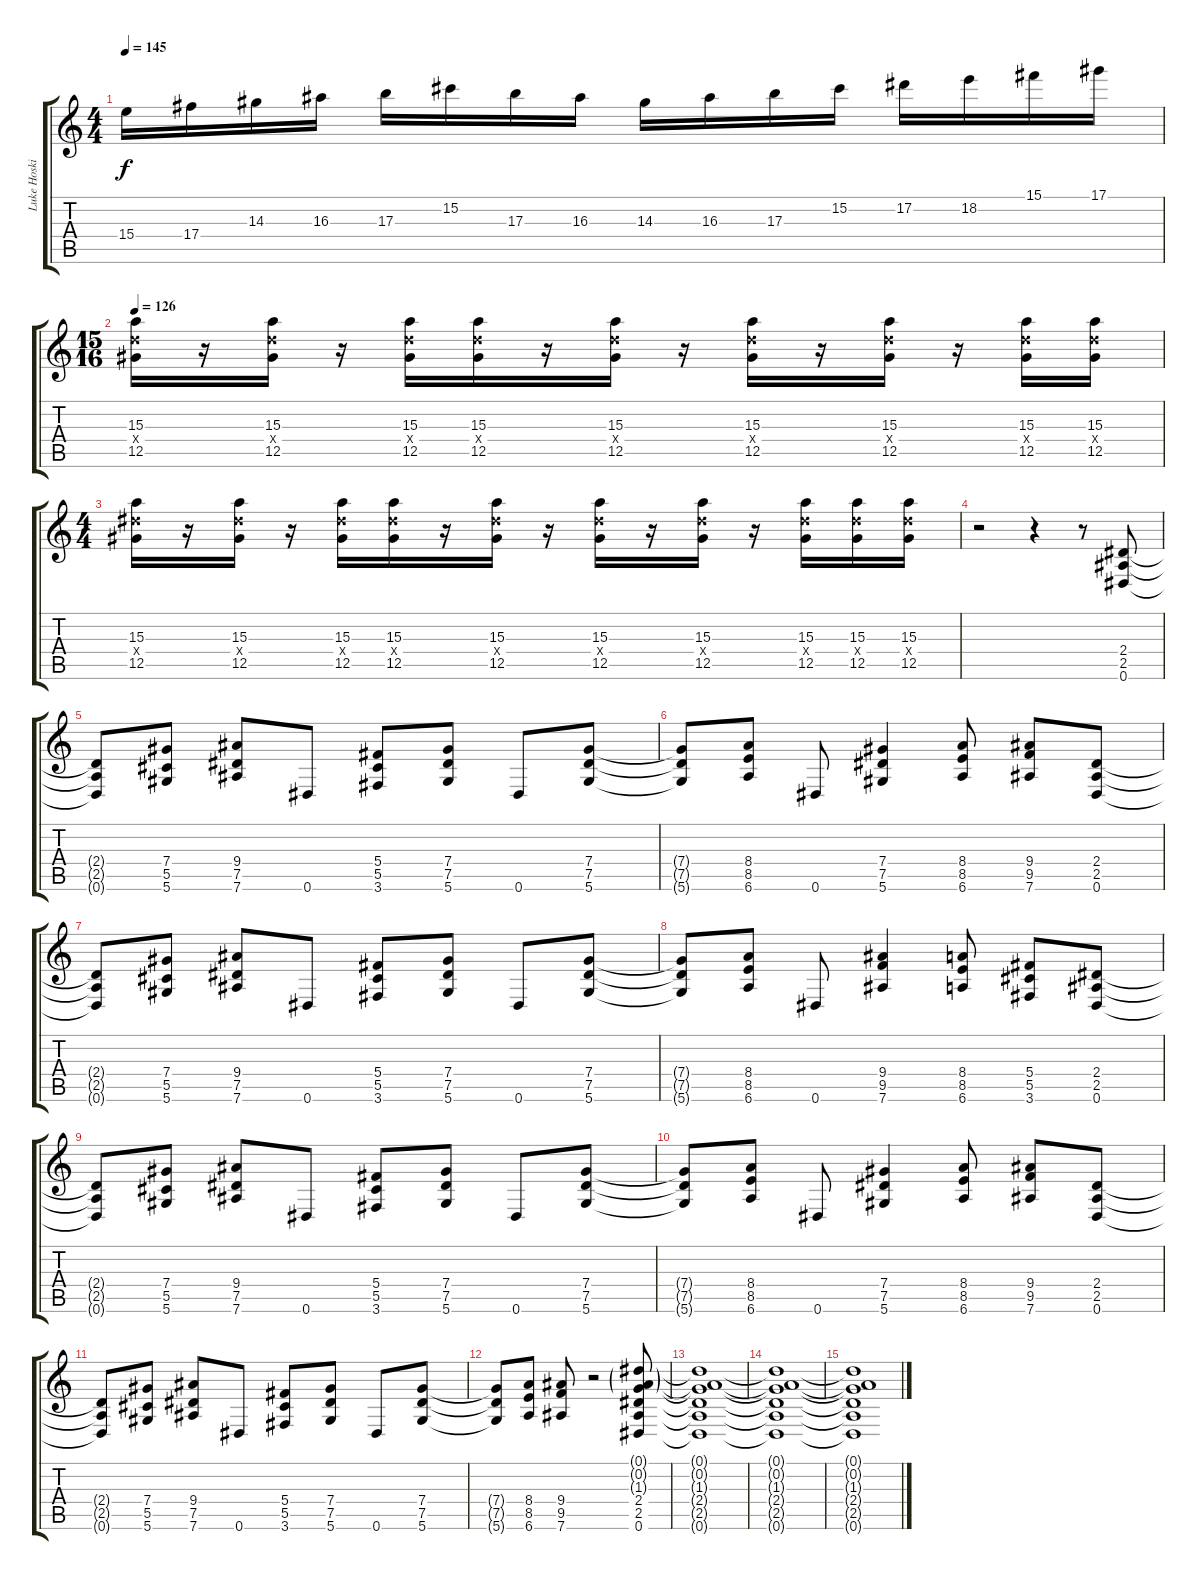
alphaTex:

\track ("Luke Hoskin" "Luke Hoski") {instrument overdrivenguitar}
\staff {score tabs}
\tuning (Eb4 Bb3 Gb3 Db3 Ab2 Eb2) {hide}
\ts (4 4)
\tempo 145
\clef g2
\ks c
15.4.16{dy f} 17.4.16 14.3.16 16.3.16 17.3.16 15.2.16 17.3.16 16.3.16 14.3.16 16.3.16 17.3.16 15.2.16 17.2.16 18.2.16 15.1.16 17.1.16 |
\ts (15 16)
\tempo 126
(15.3 13.4{x} 12.5).16 r.16 (15.3 13.4{x} 12.5).16 r.16 (15.3 13.4{x} 12.5).16 (15.3 13.4{x} 12.5).16 r.16 (15.3 13.4{x} 12.5).16 r.16 (15.3 13.4{x} 12.5).16 r.16 (15.3 13.4{x} 12.5).16 r.16 (15.3 13.4{x} 12.5).16 (15.3 13.4{x} 12.5).16 |
\ts (4 4)
(15.3 14.4{x} 12.5).16 r.16 (15.3 14.4{x} 12.5).16 r.16 (15.3 14.4{x} 12.5).16 (15.3 14.4{x} 12.5).16 r.16 (15.3 14.4{x} 12.5).16 r.16 (15.3 14.4{x} 12.5).16 r.16 (15.3 14.4{x} 12.5).16 r.16 (15.3 14.4{x} 12.5).16 (15.3 14.4{x} 12.5).16 (15.3 14.4{x} 12.5).16 |
r.2 r.4 r.8 (2.4 2.5 0.6).8 |
(2.4{t} 2.5{t} 0.6{t}).8 (7.4 5.5 5.6).8 (9.4 7.5 7.6).8 0.6.8 (5.4 5.5 3.6).8 (7.4 7.5 5.6).8 0.6.8 (7.4 7.5 5.6).8 |
(7.4{t} 7.5{t} 5.6{t}).8 (8.4 8.5 6.6).8 0.6.8 (7.4 7.5 5.6).4 (8.4 8.5 6.6).8 (9.4 9.5 7.6).8 (2.4 2.5 0.6).8 |
(2.4{t} 2.5{t} 0.6{t}).8 (7.4 5.5 5.6).8 (9.4 7.5 7.6).8 0.6.8 (5.4 5.5 3.6).8 (7.4 7.5 5.6).8 0.6.8 (7.4 7.5 5.6).8 |
(7.4{t} 7.5{t} 5.6{t}).8 (8.4 8.5 6.6).8 0.6.8 (9.4 9.5 7.6).4 (8.4 8.5 6.6).8 (5.4 5.5 3.6).8 (2.4 2.5 0.6).8 |
(2.4{t} 2.5{t} 0.6{t}).8 (7.4 5.5 5.6).8 (9.4 7.5 7.6).8 0.6.8 (5.4 5.5 3.6).8 (7.4 7.5 5.6).8 0.6.8 (7.4 7.5 5.6).8 |
(7.4{t} 7.5{t} 5.6{t}).8 (8.4 8.5 6.6).8 0.6.8 (7.4 7.5 5.6).4 (8.4 8.5 6.6).8 (9.4 9.5 7.6).8 (2.4 2.5 0.6).8 |
(2.4{t} 2.5{t} 0.6{t}).8 (7.4 5.5 5.6).8 (9.4 7.5 7.6).8 0.6.8 (5.4 5.5 3.6).8 (7.4 7.5 5.6).8 0.6.8 (7.4 7.5 5.6).8 |
(7.4{t} 7.5{t} 5.6{t}).8 (8.4 8.5 6.6).8 (9.4 9.5 7.6).8 r.2 (0.1{g} 0.2{g} 1.3{g} 2.4 2.5 0.6).8 |
(0.1{t} 0.2{t} 1.3{t} 2.4{t} 2.5{t} 0.6{t}).1 |
(0.1{t} 0.2{t} 1.3{t} 2.4{t} 2.5{t} 0.6{t}).1 |
(0.1{t} 0.2{t} 1.3{t} 2.4{t} 2.5{t} 0.6{t}).1
